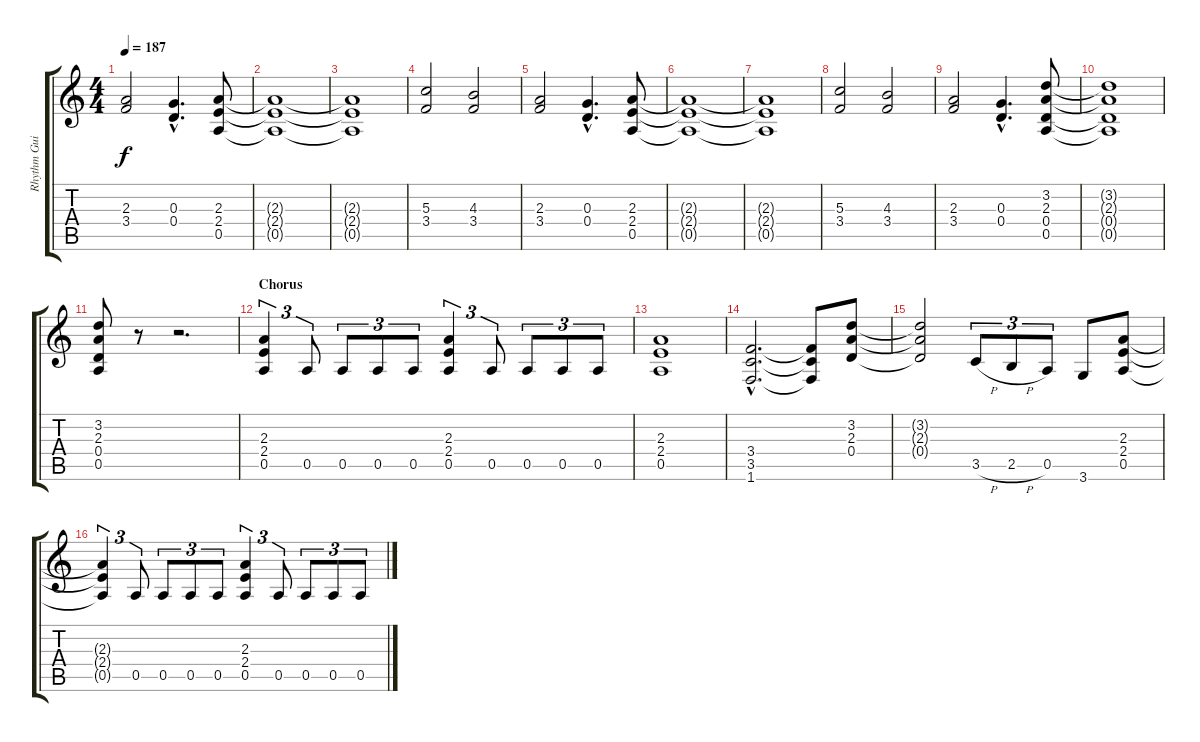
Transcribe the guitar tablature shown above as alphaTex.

\track ("Rhythm Guitar" "Rhythm Gui") {instrument distortionguitar}
\staff {score tabs}
\tuning (E4 B3 G3 D3 A2 E2) {hide}
\ts (4 4)
\tempo 187
\clef g2
\ks c
(2.3 3.4).2{dy f} (0.3{hac} 0.4{hac}).4{d} (2.3 2.4 0.5).8 |
(2.3{t} 2.4{t} 0.5{t}).1 |
(2.3{t} 2.4{t} 0.5{t}).1 |
(5.3 3.4).2 (4.3 3.4).2 |
(2.3 3.4).2 (0.3{hac} 0.4{hac}).4{d} (2.3 2.4 0.5).8 |
(2.3{t} 2.4{t} 0.5{t}).1 |
(2.3{t} 2.4{t} 0.5{t}).1 |
(5.3 3.4).2 (4.3 3.4).2 |
(2.3 3.4).2 (0.3{hac} 0.4{hac}).4{d} (3.2 2.3 0.4 0.5).8 |
(3.2{t} 2.3{t} 0.4{t} 0.5{t}).1 |
(3.2 2.3 0.4 0.5).8 r.8 r.2{d} |
\section ("" "Chorus")
(2.3 2.4 0.5).4{tu (3 2)} 0.5.8{tu (3 2)} 0.5.8{tu (3 2)} 0.5.8{tu (3 2)} 0.5.8{tu (3 2)} (2.3 2.4 0.5).4{tu (3 2)} 0.5.8{tu (3 2)} 0.5.8{tu (3 2)} 0.5.8{tu (3 2)} 0.5.8{tu (3 2)} |
(2.3 2.4 0.5).1 |
(3.4{hac} 3.5{hac} 1.6{hac}).2{d} (3.4{t} 3.5{t} 1.6{t}).8 (3.2 2.3 0.4).8 |
(3.2{t} 2.3{t} 0.4{t}).2 3.5{h}.8{tu (3 2)} 2.5{h}.8{tu (3 2)} 0.5.8{tu (3 2)} 3.6.8 (2.3 2.4 0.5).8 |
(2.3{t} 2.4{t} 0.5{t}).4{tu (3 2)} 0.5.8{tu (3 2)} 0.5.8{tu (3 2)} 0.5.8{tu (3 2)} 0.5.8{tu (3 2)} (2.3 2.4 0.5).4{tu (3 2)} 0.5.8{tu (3 2)} 0.5.8{tu (3 2)} 0.5.8{tu (3 2)} 0.5.8{tu (3 2)}
